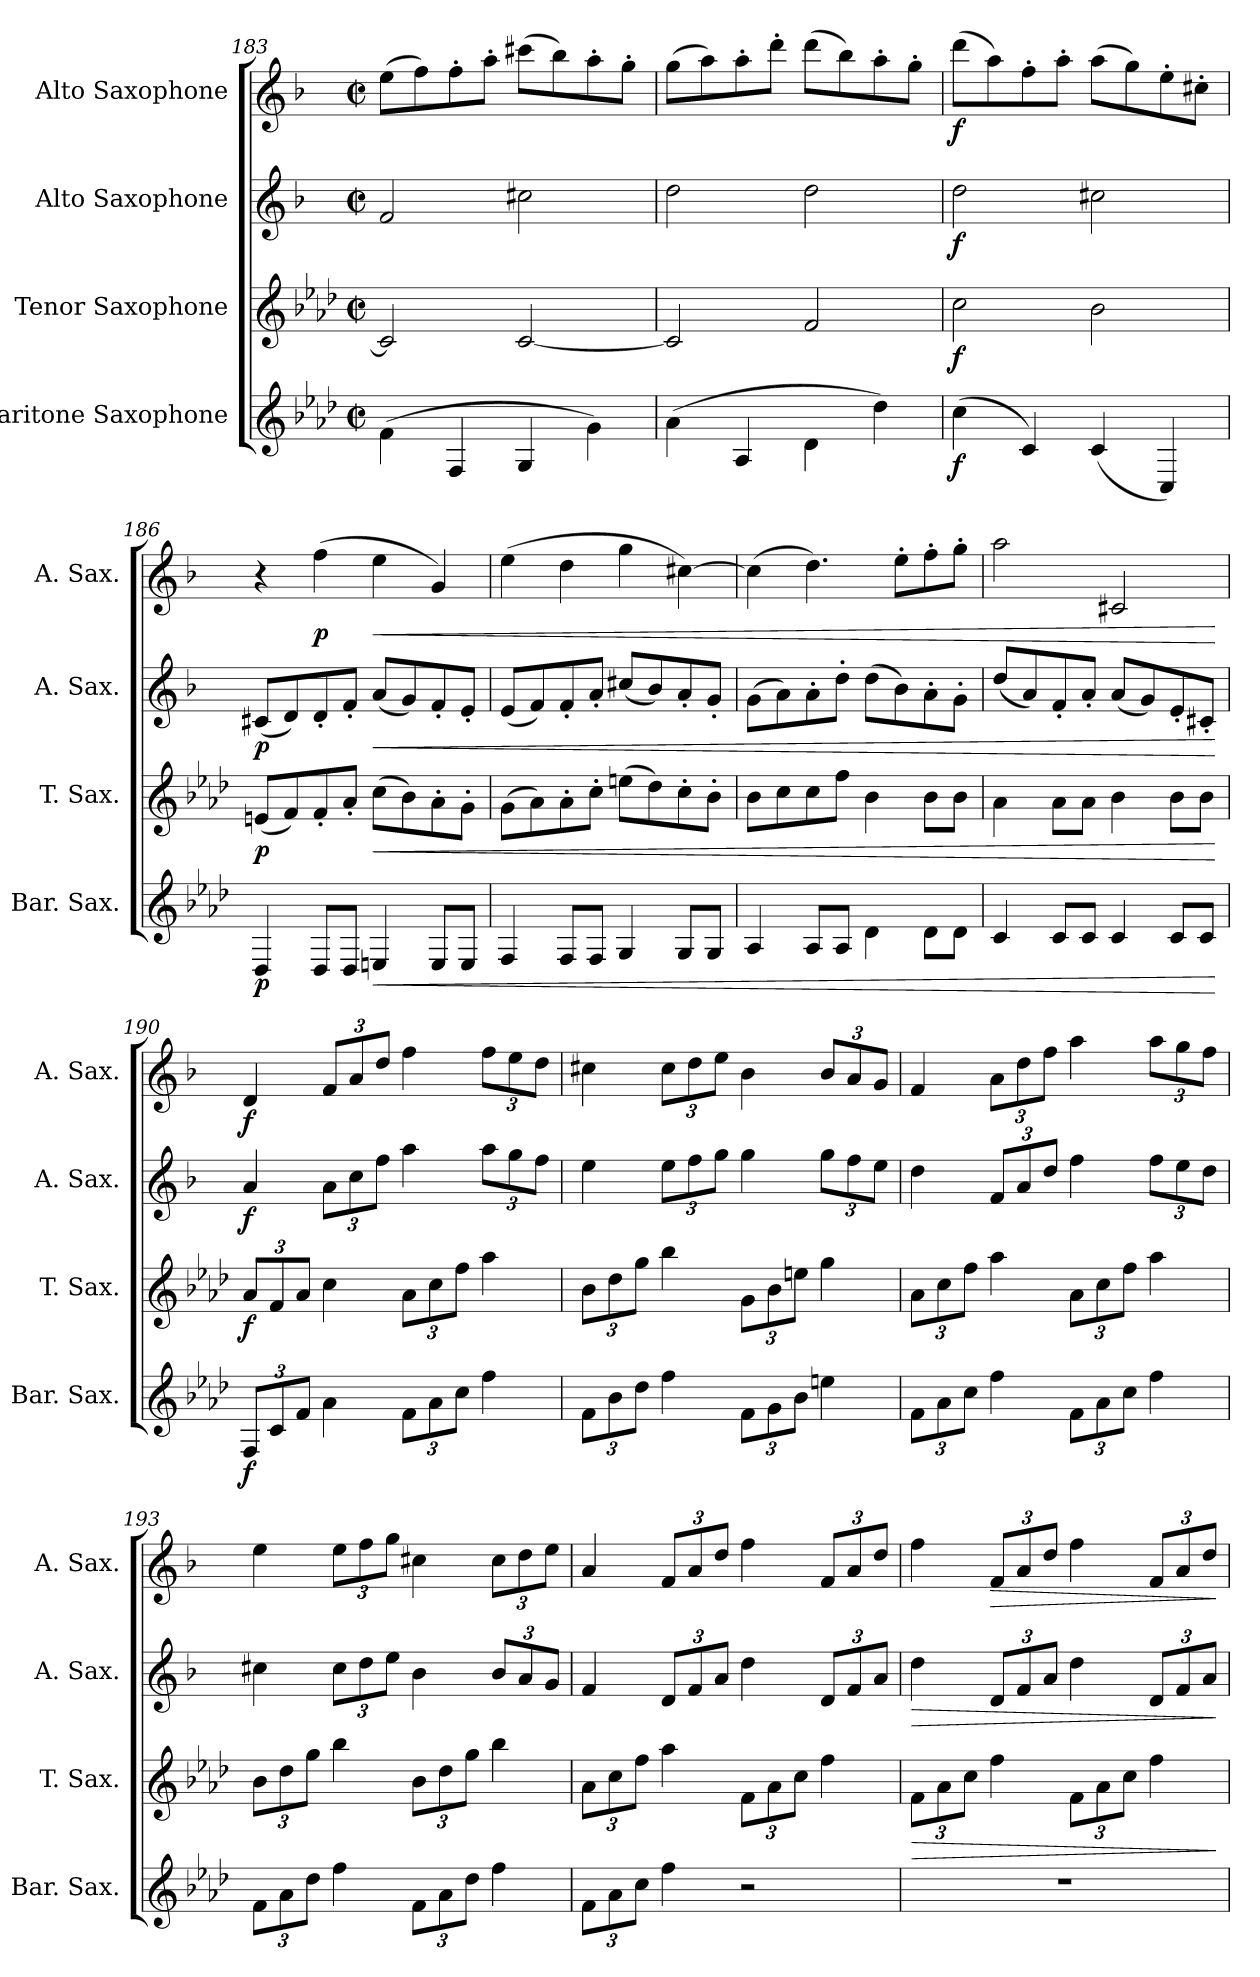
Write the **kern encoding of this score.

**kern	**dynam	**kern	**dynam	**kern	**dynam	**kern	**dynam
*part4	*part4	*part3	*part3	*part2	*part2	*part1	*part1
*staff4	*staff4	*staff3	*staff3	*staff2	*staff2	*staff1	*staff1
*I"Baritone Saxophone	*	*I"Tenor Saxophone	*	*I"Alto Saxophone	*	*I"Alto Saxophone	*
*I'Bar. Sax.	*	*I'T. Sax.	*	*I'A. Sax.	*	*I'A. Sax.	*
*clefG2	*	*clefG2	*	*clefG2	*	*clefG2	*
*ITrd12c21	*	*ITrd8c14	*	*ITrd5c9	*	*ITrd5c9	*
*k[b-e-a-d-]	*	*k[b-e-a-d-]	*	*k[b-e-a-d-]	*	*k[b-e-a-d-]	*
*M2/2	*	*M2/2	*	*M2/2	*	*M2/2	*
*met(c|)	*	*met(c|)	*	*met(c|)	*	*met(c|)	*
=183	=183	=183	=183	=183	=183	=183	=183
(4F\	.	2C/]	.	2A-/	.	(8g\L	.
.	.	.	.	.	.	8a-\)	.
4FF/	.	.	.	.	.	8a-'\	.
.	.	.	.	.	.	8cc'\J	.
4GG/	.	[2C/	.	2en\	.	(8een\L	.
.	.	.	.	.	.	8dd-\)	.
4G\)	.	.	.	.	.	8cc'\	.
.	.	.	.	.	.	8b-'\J	.
=184	=184	=184	=184	=184	=184	=184	=184
(4A-\	.	2C/]	.	2f\	.	(8b-\L	.
.	.	.	.	.	.	8cc\)	.
4AA-/	.	.	.	.	.	8cc'\	.
.	.	.	.	.	.	8ff'\J	.
4D-\	.	2F/	.	2f\	.	(8ff\L	.
.	.	.	.	.	.	8dd-\)	.
4d-\)	.	.	.	.	.	8cc'\	.
.	.	.	.	.	.	8b-'\J	.
!!LO:PB:g=z
=185	=185	=185	=185	=185	=185	=185	=185
!	!LO:DY:b	!	!LO:DY:b	!	!LO:DY:b	!	!LO:DY:b
(4c\	f	2c\	f	2f\	f	(8ff\L	f
.	.	.	.	.	.	8cc\)	.
4C/)	.	.	.	.	.	8a-'\	.
.	.	.	.	.	.	8cc'\J	.
(4C/	.	2B-\	.	2en\	.	(8cc\L	.
.	.	.	.	.	.	8b-\)	.
4CC/)	.	.	.	.	.	8g'\	.
.	.	.	.	.	.	8en'\J	.
=186	=186	=186	=186	=186	=186	=186	=186
!	!LO:DY:b	!	!LO:DY:b	!	!LO:DY:b	!	!
4DD-/	p	(8En/L	p	(8En/L	p	4r	.
.	.	8F/)	.	8F/)	.	.	.
!	!	!	!	!	!	!	!LO:DY:b
8DD-/L	.	8F'/	.	8F'/	.	(4a-\	p
8DD-/J	.	8A-'/J	.	8A-'/J	.	.	.
!	!LO:HP:b	!	!LO:HP:b	!	!LO:HP:b	!	!LO:HP:b
4EEn/	<	(8c\L	<	(8c/L	<	4g\	<
.	.	8B-\)	.	8B-/)	.	.	.
8EE/L	.	8A-'\	.	8A-'/	.	4B-/)	.
8EE/J	.	8G'\J	.	8G'/J	.	.	.
=187	=187	=187	=187	=187	=187	=187	=187
4FF/	.	(8G\L	.	(8G/L	.	(4g\	.
.	.	8A-\)	.	8A-/)	.	.	.
8FF/L	.	8A-'\	.	8A-'/	.	4f\	.
8FF/J	.	8c'\J	.	8c'/J	.	.	.
4GG/	.	(8en\L	.	(8en/L	.	4b-\	.
.	.	8d-\)	.	8d-/)	.	.	.
8GG/L	.	8c'\	.	8c'/	.	[4en\)	.
8GG/J	.	8B-'\J	.	8B-'/J	.	.	.
=188	=188	=188	=188	=188	=188	=188	=188
4AA-/	.	8B-\L	.	(8B-\L	.	(4e\]	.
.	.	8c\	.	8c\)	.	.	.
8AA-/L	.	8c\	.	8c'\	.	4.f\)	.
8AA-/J	.	8f\J	.	8f'\J	.	.	.
4D-\	.	4B-\	.	(8f\L	.	.	.
.	.	.	.	8d-\)	.	8g'\L	.
8D-\L	.	8B-\L	.	8c'\	.	8a-'\	.
8D-\J	.	8B-\J	.	8B-'\J	.	8b-'\J	.
!!LO:LB:g=z
=189	=189	=189	=189	=189	=189	=189	=189
4C/	.	4A-\	.	(8f/L	.	2cc\	.
.	.	.	.	8c/)	.	.	.
8C/L	.	8A-\L	.	8A-'/	.	.	.
8C/J	.	8A-\J	.	8c'/J	.	.	.
4C/	.	4B-\	.	(8c/L	.	2En/	.
.	.	.	.	8B-/)	.	.	.
8C/L	.	8B-\L	.	8G'/	.	.	.
8C/J	.	8B-\J	.	8En'/J	.	.	.
.	[	.	[	.	[	.	[
=190	=190	=190	=190	=190	=190	=190	=190
*Xbrackettup	*	*Xbrackettup	*	*	*	*	*
!	!LO:DY:b	!	!LO:DY:b	!	!LO:DY:b	!	!LO:DY:b
12FF/L	f	12A-/L	f	4c/	f	4F/	f
12C/	.	12F/	.	.	.	.	.
12F/J	.	12A-/J	.	.	.	.	.
*	*	*	*	*Xbrackettup	*	*Xbrackettup	*
4A-\	.	4c\	.	12c\L	.	12A-/L	.
.	.	.	.	12e-\	.	12c/	.
.	.	.	.	12a-\J	.	12f/J	.
12F\L	.	12A-\L	.	4cc\	.	4a-\	.
12A-\	.	12c\	.	.	.	.	.
12c\J	.	12f\J	.	.	.	.	.
4f\	.	4a-\	.	12cc\L	.	12a-\L	.
.	.	.	.	12b-\	.	12g\	.
.	.	.	.	12a-\J	.	12f\J	.
=191	=191	=191	=191	=191	=191	=191	=191
12F\L	.	12B-\L	.	4g\	.	4en\	.
12B-\	.	12d-\	.	.	.	.	.
12d-\J	.	12g\J	.	.	.	.	.
4f\	.	4b-\	.	12g\L	.	12e\L	.
.	.	.	.	12a-\	.	12f\	.
.	.	.	.	12b-\J	.	12g\J	.
12F\L	.	12G\L	.	4b-\	.	4d-\	.
12G\	.	12B-\	.	.	.	.	.
12B-\J	.	12en\J	.	.	.	.	.
4en\	.	4g\	.	12b-\L	.	12d-/L	.
.	.	.	.	12a-\	.	12c/	.
.	.	.	.	12g\J	.	12B-/J	.
!!LO:LB:g=z
=192	=192	=192	=192	=192	=192	=192	=192
12F\L	.	12A-\L	.	4f\	.	4A-/	.
12A-\	.	12c\	.	.	.	.	.
12c\J	.	12f\J	.	.	.	.	.
4f\	.	4a-\	.	12A-/L	.	12c\L	.
.	.	.	.	12c/	.	12f\	.
.	.	.	.	12f/J	.	12a-\J	.
12F\L	.	12A-\L	.	4a-\	.	4cc\	.
12A-\	.	12c\	.	.	.	.	.
12c\J	.	12f\J	.	.	.	.	.
4f\	.	4a-\	.	12a-\L	.	12cc\L	.
.	.	.	.	12g\	.	12b-\	.
.	.	.	.	12f\J	.	12a-\J	.
=193	=193	=193	=193	=193	=193	=193	=193
12F\L	.	12B-\L	.	4en\	.	4g\	.
12A-\	.	12d-\	.	.	.	.	.
12d-\J	.	12g\J	.	.	.	.	.
4f\	.	4b-\	.	12e\L	.	12g\L	.
.	.	.	.	12f\	.	12a-\	.
.	.	.	.	12g\J	.	12b-\J	.
12F\L	.	12B-\L	.	4d-\	.	4en\	.
12A-\	.	12d-\	.	.	.	.	.
12d-\J	.	12g\J	.	.	.	.	.
4f\	.	4b-\	.	12d-/L	.	12e\L	.
.	.	.	.	12c/	.	12f\	.
.	.	.	.	12B-/J	.	12g\J	.
=194	=194	=194	=194	=194	=194	=194	=194
12F\L	.	12A-\L	.	4A-/	.	4c/	.
12A-\	.	12c\	.	.	.	.	.
12c\J	.	12f\J	.	.	.	.	.
4f\	.	4a-\	.	12F/L	.	12A-/L	.
.	.	.	.	12A-/	.	12c/	.
.	.	.	.	12c/J	.	12f/J	.
2r	.	12F\L	.	4f\	.	4a-\	.
.	.	12A-\	.	.	.	.	.
.	.	12c\J	.	.	.	.	.
.	.	4f\	.	12F/L	.	12A-/L	.
.	.	.	.	12A-/	.	12c/	.
.	.	.	.	12c/J	.	12f/J	.
!!LO:PB:g=z
=195	=195	=195	=195	=195	=195	=195	=195
!	!	!	!LO:HP:b	!	!LO:HP:b	!	!
1r	.	12F\L	>	4f\	>	4a-\	.
.	.	12A-\	.	.	.	.	.
.	.	12c\J	.	.	.	.	.
!	!	!	!	!	!	!	!LO:HP:b
.	.	4f\	.	12F/L	.	12A-/L	>
.	.	.	.	12A-/	.	12c/	.
.	.	.	.	12c/J	.	12f/J	.
.	.	12F\L	.	4f\	.	4a-\	.
.	.	12A-\	.	.	.	.	.
.	.	12c\J	.	.	.	.	.
.	.	4f\	.	12F/L	.	12A-/L	.
.	.	.	.	12A-/	.	12c/	.
.	.	.	.	12c/J	.	12f/J	.
.	.	.	]	.	]	.	]
=	=	=	=	=	=	=	=
*-	*-	*-	*-	*-	*-	*-	*-
